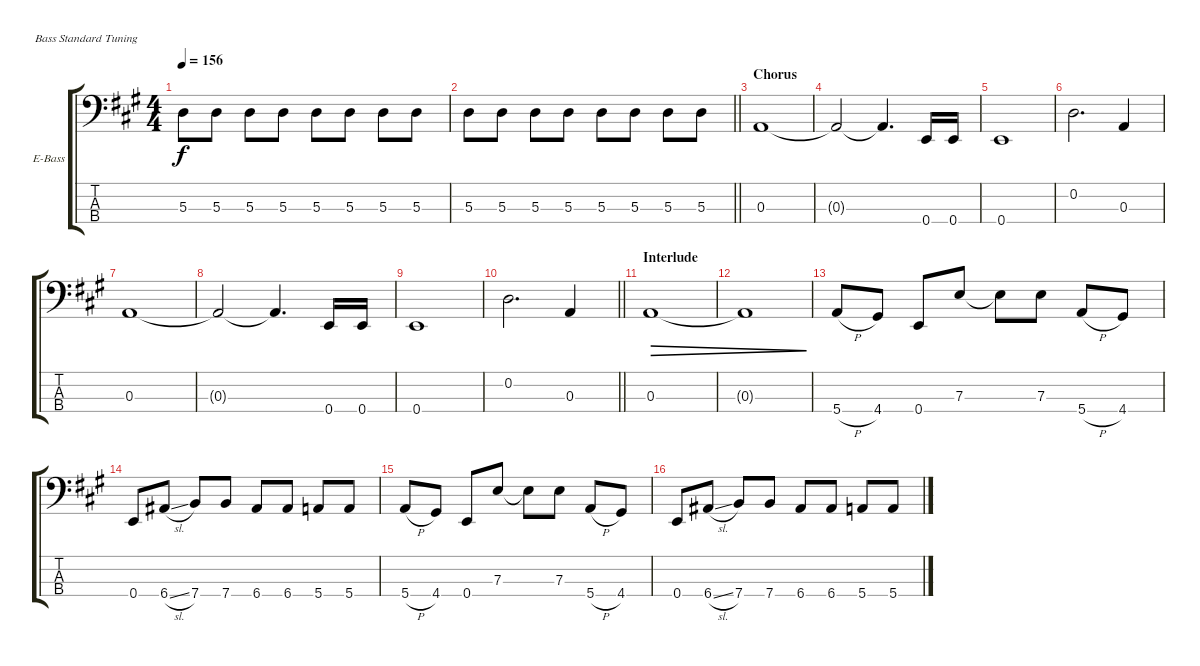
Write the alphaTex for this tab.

\defaultSystemsLayout 4
\bracketExtendMode groupsimilarinstruments
\firstSystemTrackNameOrientation horizontal
\otherSystemsTrackNameOrientation horizontal
\track ("Bass" "E-Bass") {instrument electricbassfinger}
\staff {score tabs}
\tuning (G2 D2 A1 E1)
\ts (4 4)
\tempo 156
\clef f4
\ks a
5.3.8{dy f} 5.3.8 5.3.8 5.3.8 5.3.8 5.3.8 5.3.8 5.3.8 |
\barLineRight lightlight
5.3.8 5.3.8 5.3.8 5.3.8 5.3.8 5.3.8 5.3.8 5.3.8 |
\section ("" "Chorus")
0.3.1 |
0.3{t}.2 0.3{t}.4{d} 0.4.16 0.4.16 |
0.4.1 |
0.2.2{d} 0.3.4 |
0.3.1 |
0.3{t}.2 0.3{t}.4{d} 0.4.16 0.4.16 |
0.4.1 |
\barLineRight lightlight
0.2.2{d} 0.3.4 |
\section ("" "Interlude")
0.3.1{dec} |
0.3{t}.1{dec} |
5.4{h}.8 4.4.8 0.4.8 7.3.8 7.3{t}.8 7.3.8 5.4{h}.8 4.4.8 |
0.4.8 6.4{sl}.8 7.4.8 7.4.8 6.4.8 6.4.8 5.4.8 5.4.8 |
5.4{h}.8 4.4.8 0.4.8 7.3.8 7.3{t}.8 7.3.8 5.4{h}.8 4.4.8 |
0.4.8 6.4{sl}.8 7.4.8 7.4.8 6.4.8 6.4.8 5.4.8 5.4.8
